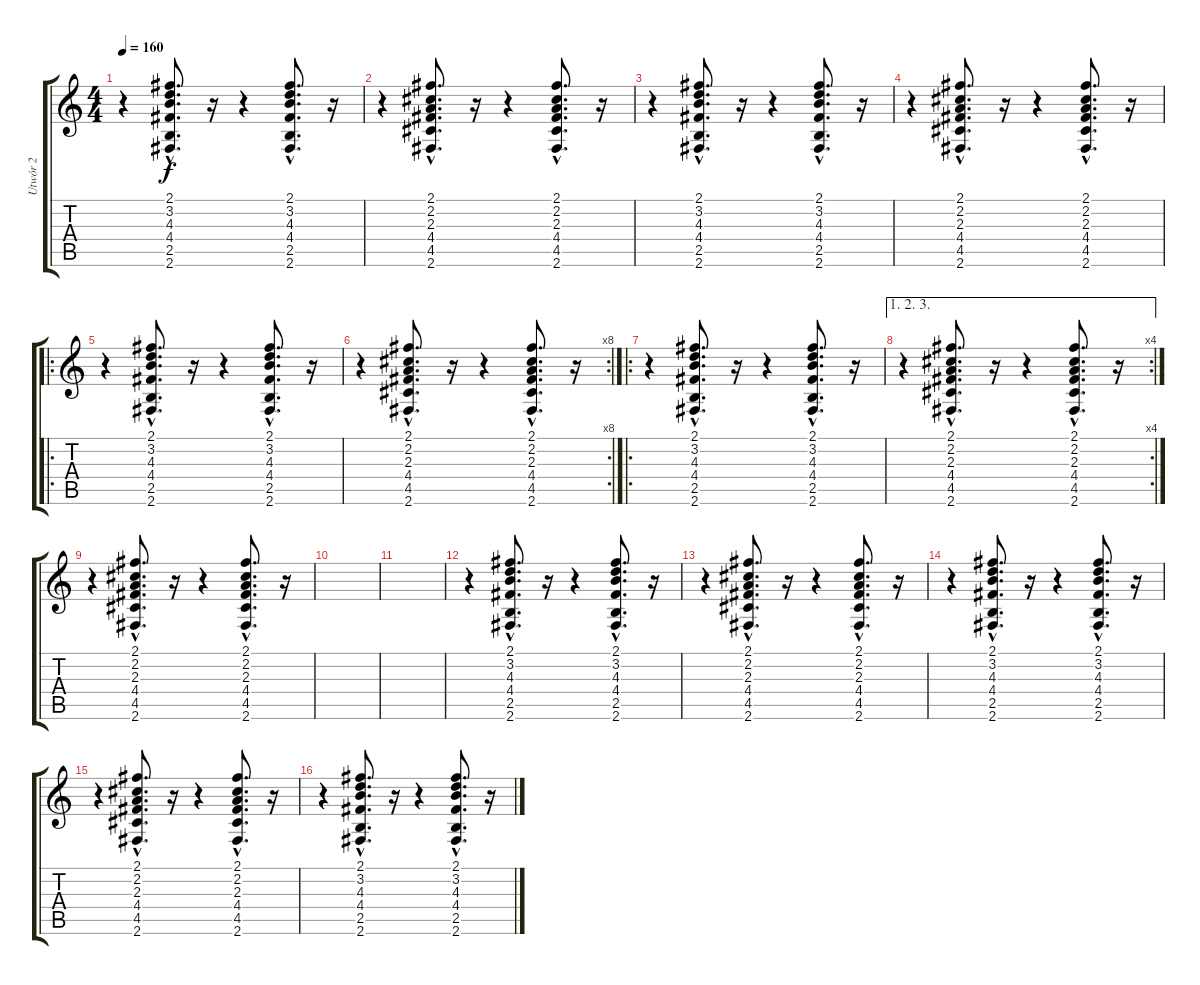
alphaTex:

\track ("Utwór 2" "Utwór 2") {instrument electricguitarmuted}
\staff {score tabs}
\tuning (E4 B3 G3 D3 A2 E2) {hide}
\ts (4 4)
\tempo 160
\clef g2
\ks c
r.4{dy f} (2.1{hac} 3.2{hac} 4.3{hac} 4.4{hac} 2.5{hac} 2.6{hac}).8{d} r.16 r.4 (2.1{hac} 3.2{hac} 4.3{hac} 4.4{hac} 2.5{hac} 2.6{hac}).8{d} r.16 |
r.4 (2.1{hac} 2.2{hac} 2.3{hac} 4.4{hac} 4.5{hac} 2.6{hac}).8{d} r.16 r.4 (2.1{hac} 2.2{hac} 2.3{hac} 4.4{hac} 4.5{hac} 2.6{hac}).8{d} r.16 |
r.4 (2.1{hac} 3.2{hac} 4.3{hac} 4.4{hac} 2.5{hac} 2.6{hac}).8{d} r.16 r.4 (2.1{hac} 3.2{hac} 4.3{hac} 4.4{hac} 2.5{hac} 2.6{hac}).8{d} r.16 |
r.4 (2.1{hac} 2.2{hac} 2.3{hac} 4.4{hac} 4.5{hac} 2.6{hac}).8{d} r.16 r.4 (2.1{hac} 2.2{hac} 2.3{hac} 4.4{hac} 4.5{hac} 2.6{hac}).8{d} r.16 |
\ro
r.4 (2.1{hac} 3.2{hac} 4.3{hac} 4.4{hac} 2.5{hac} 2.6{hac}).8{d} r.16 r.4 (2.1{hac} 3.2{hac} 4.3{hac} 4.4{hac} 2.5{hac} 2.6{hac}).8{d} r.16 |
\rc 8
r.4 (2.1{hac} 2.2{hac} 2.3{hac} 4.4{hac} 4.5{hac} 2.6{hac}).8{d} r.16 r.4 (2.1{hac} 2.2{hac} 2.3{hac} 4.4{hac} 4.5{hac} 2.6{hac}).8{d} r.16 |
\ro
r.4 (2.1{hac} 3.2{hac} 4.3{hac} 4.4{hac} 2.5{hac} 2.6{hac}).8{d} r.16 r.4 (2.1{hac} 3.2{hac} 4.3{hac} 4.4{hac} 2.5{hac} 2.6{hac}).8{d} r.16 |
\ae (1 2 3)
\rc 4
r.4 (2.1{hac} 2.2{hac} 2.3{hac} 4.4{hac} 4.5{hac} 2.6{hac}).8{d} r.16 r.4 (2.1{hac} 2.2{hac} 2.3{hac} 4.4{hac} 4.5{hac} 2.6{hac}).8{d} r.16 |
r.4 (2.1{hac} 2.2{hac} 2.3{hac} 4.4{hac} 4.5{hac} 2.6{hac}).8{d} r.16 r.4 (2.1{hac} 2.2{hac} 2.3{hac} 4.4{hac} 4.5{hac} 2.6{hac}).8{d} r.16 |
|
|
r.4 (2.1{hac} 3.2{hac} 4.3{hac} 4.4{hac} 2.5{hac} 2.6{hac}).8{d} r.16 r.4 (2.1{hac} 3.2{hac} 4.3{hac} 4.4{hac} 2.5{hac} 2.6{hac}).8{d} r.16 |
r.4 (2.1{hac} 2.2{hac} 2.3{hac} 4.4{hac} 4.5{hac} 2.6{hac}).8{d} r.16 r.4 (2.1{hac} 2.2{hac} 2.3{hac} 4.4{hac} 4.5{hac} 2.6{hac}).8{d} r.16 |
r.4 (2.1{hac} 3.2{hac} 4.3{hac} 4.4{hac} 2.5{hac} 2.6{hac}).8{d} r.16 r.4 (2.1{hac} 3.2{hac} 4.3{hac} 4.4{hac} 2.5{hac} 2.6{hac}).8{d} r.16 |
r.4 (2.1{hac} 2.2{hac} 2.3{hac} 4.4{hac} 4.5{hac} 2.6{hac}).8{d} r.16 r.4 (2.1{hac} 2.2{hac} 2.3{hac} 4.4{hac} 4.5{hac} 2.6{hac}).8{d} r.16 |
r.4 (2.1{hac} 3.2{hac} 4.3{hac} 4.4{hac} 2.5{hac} 2.6{hac}).8{d} r.16 r.4 (2.1{hac} 3.2{hac} 4.3{hac} 4.4{hac} 2.5{hac} 2.6{hac}).8{d} r.16
